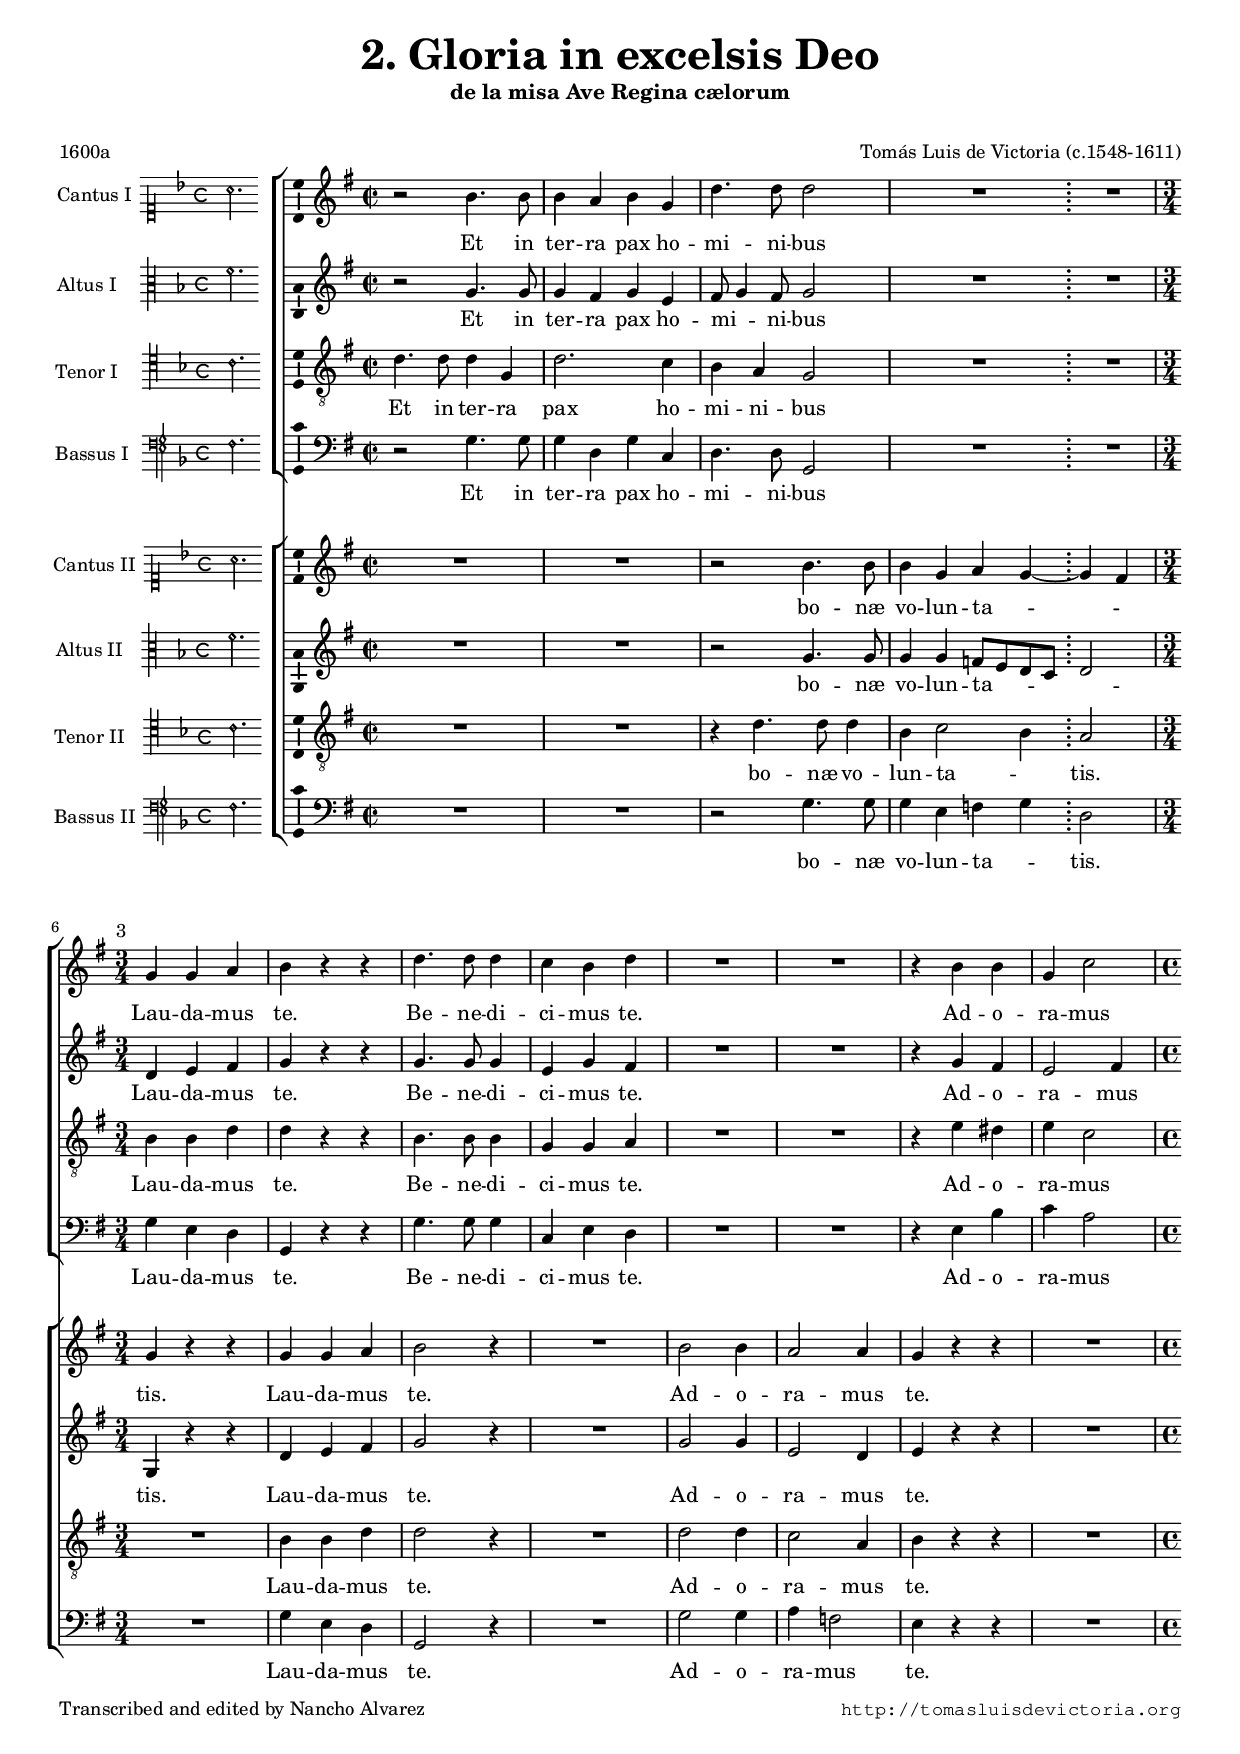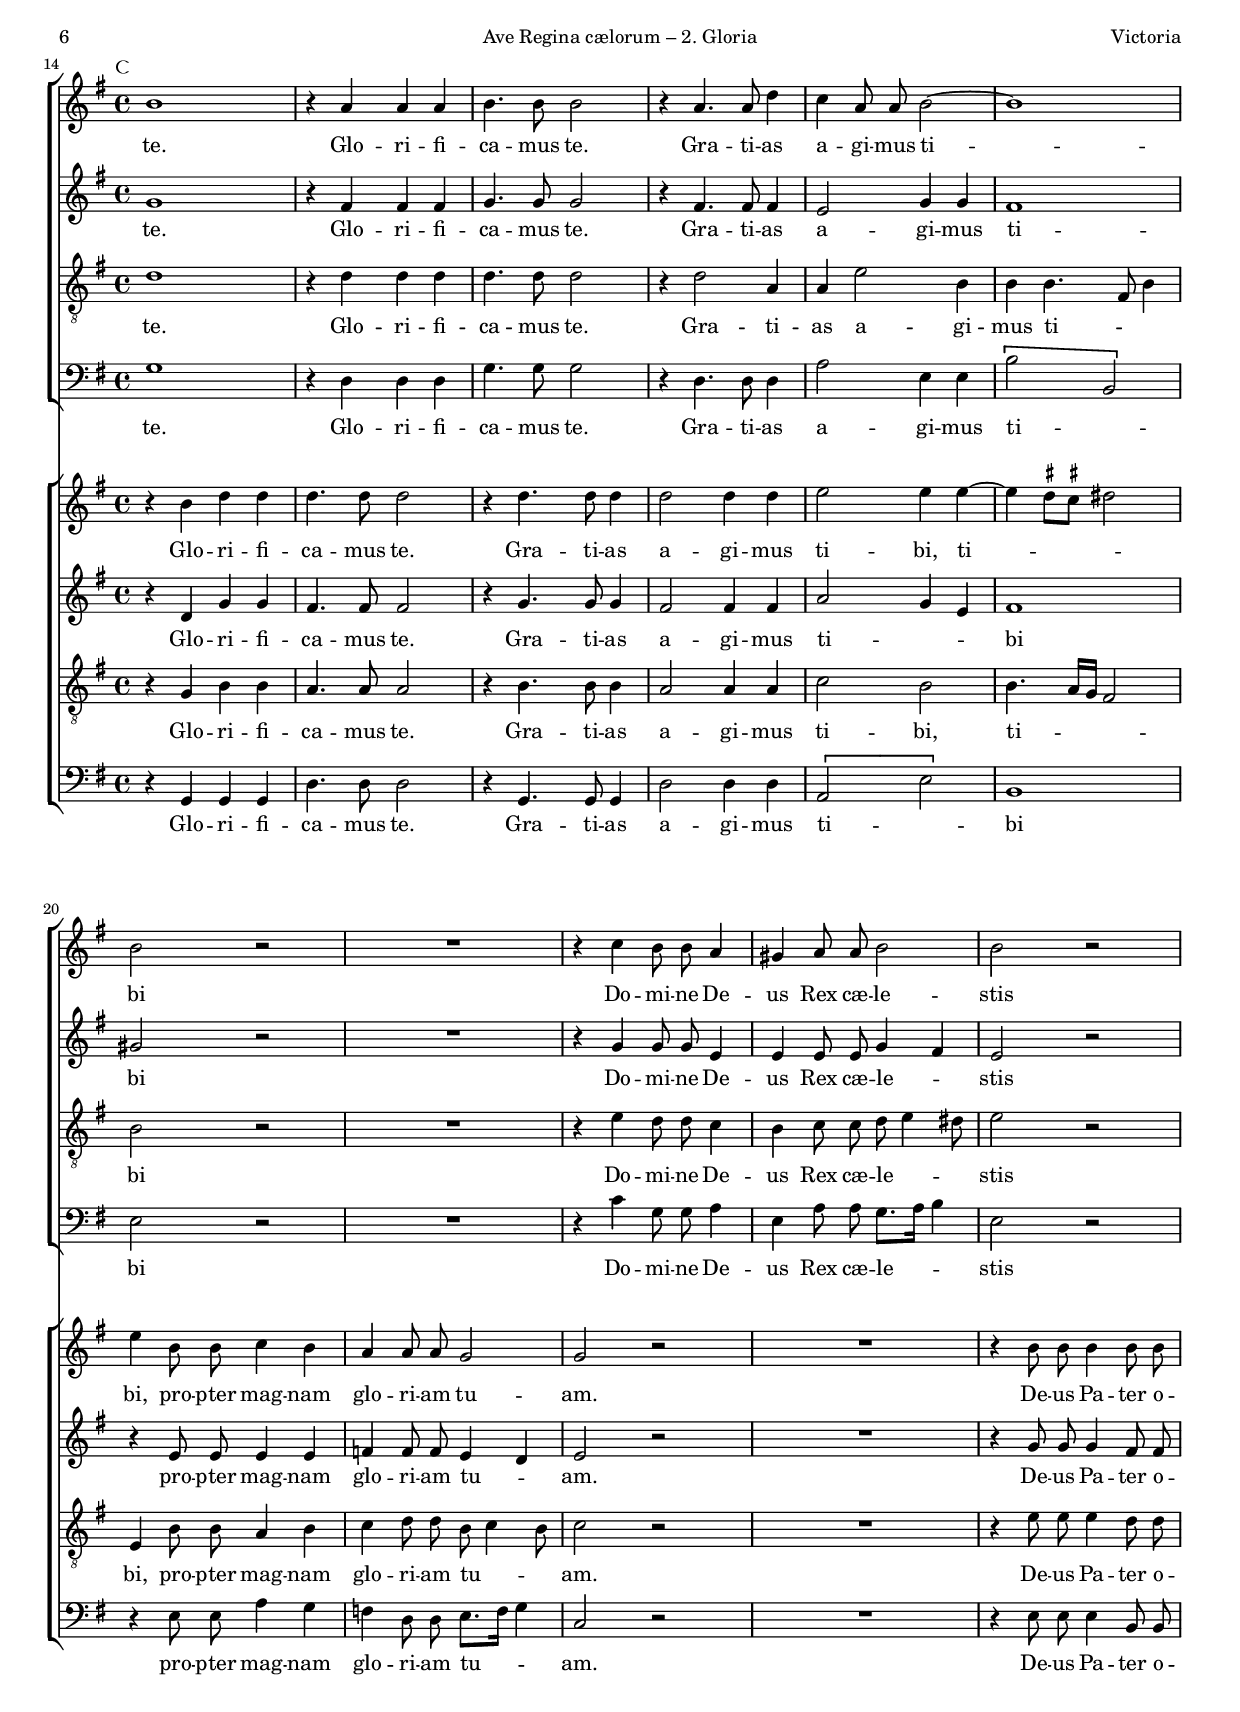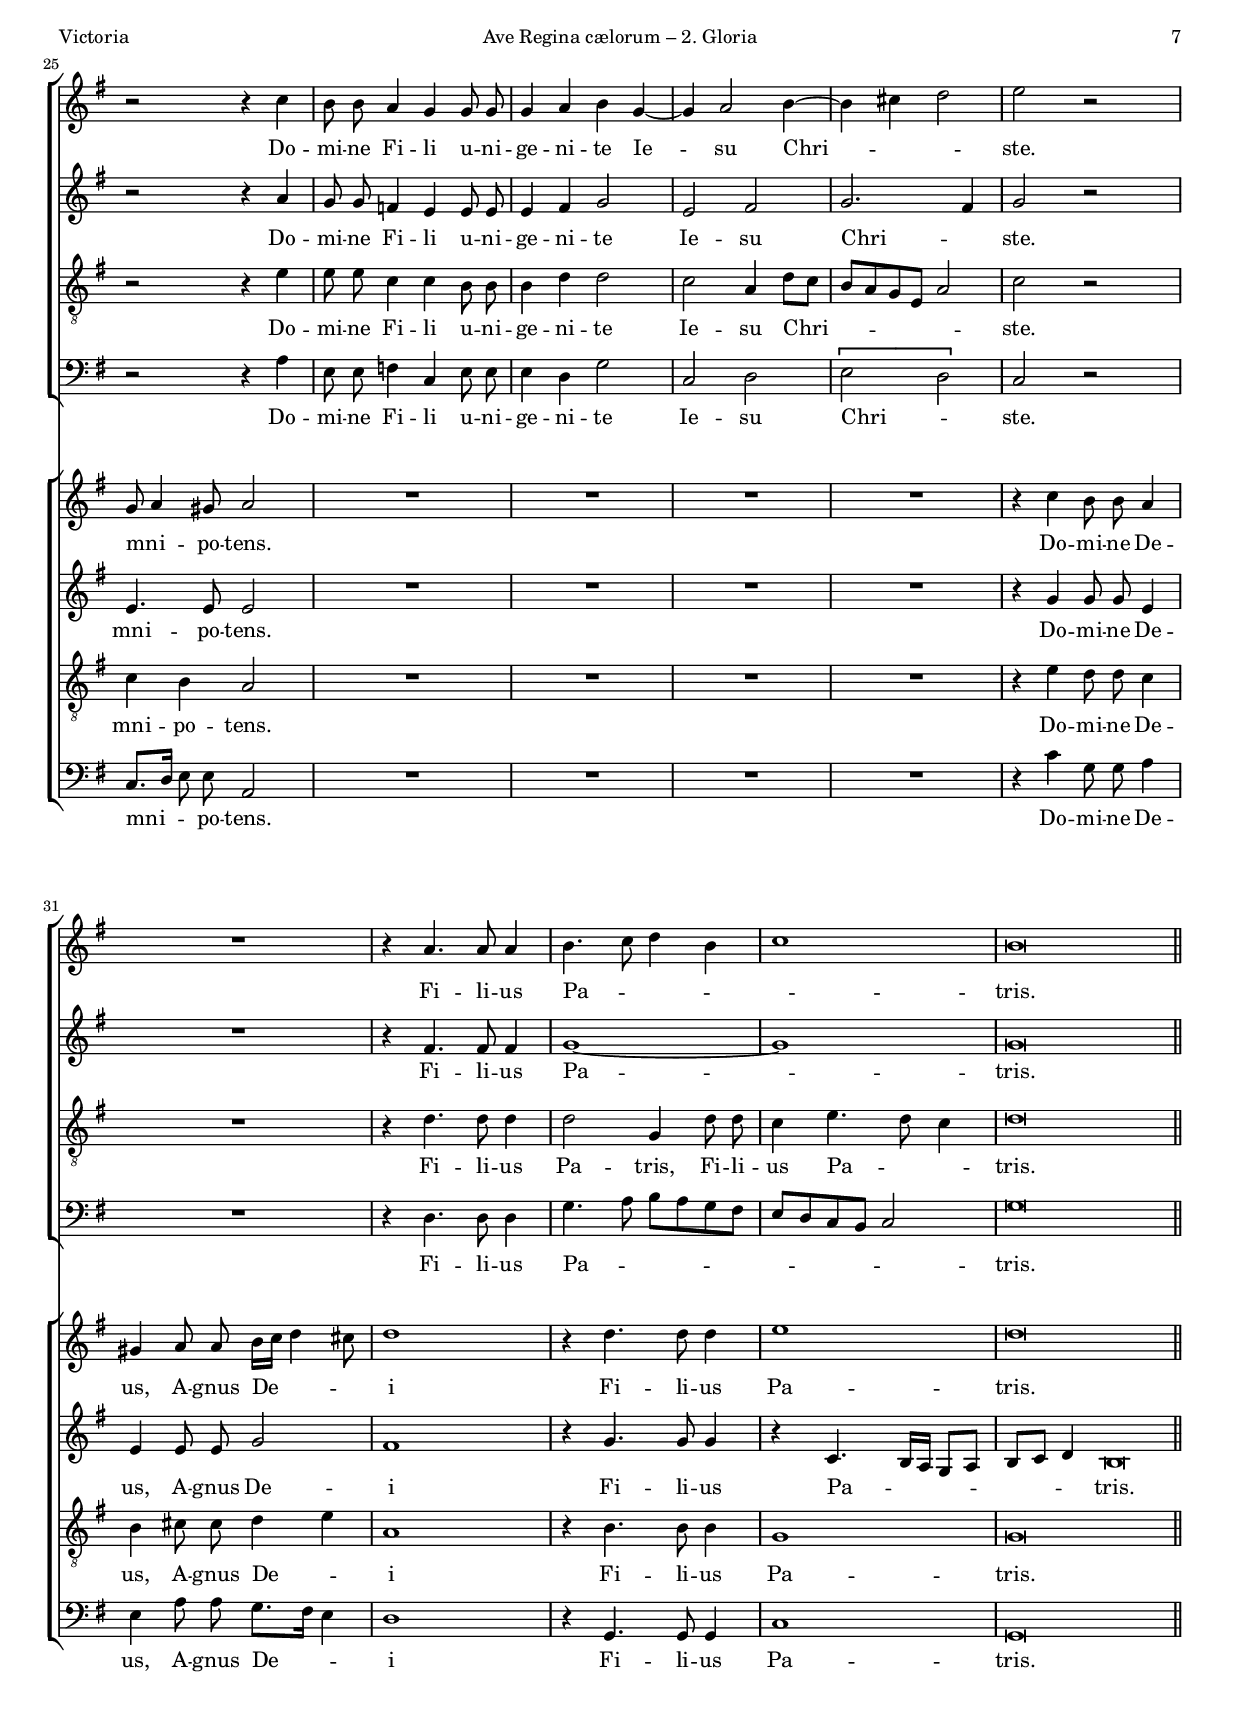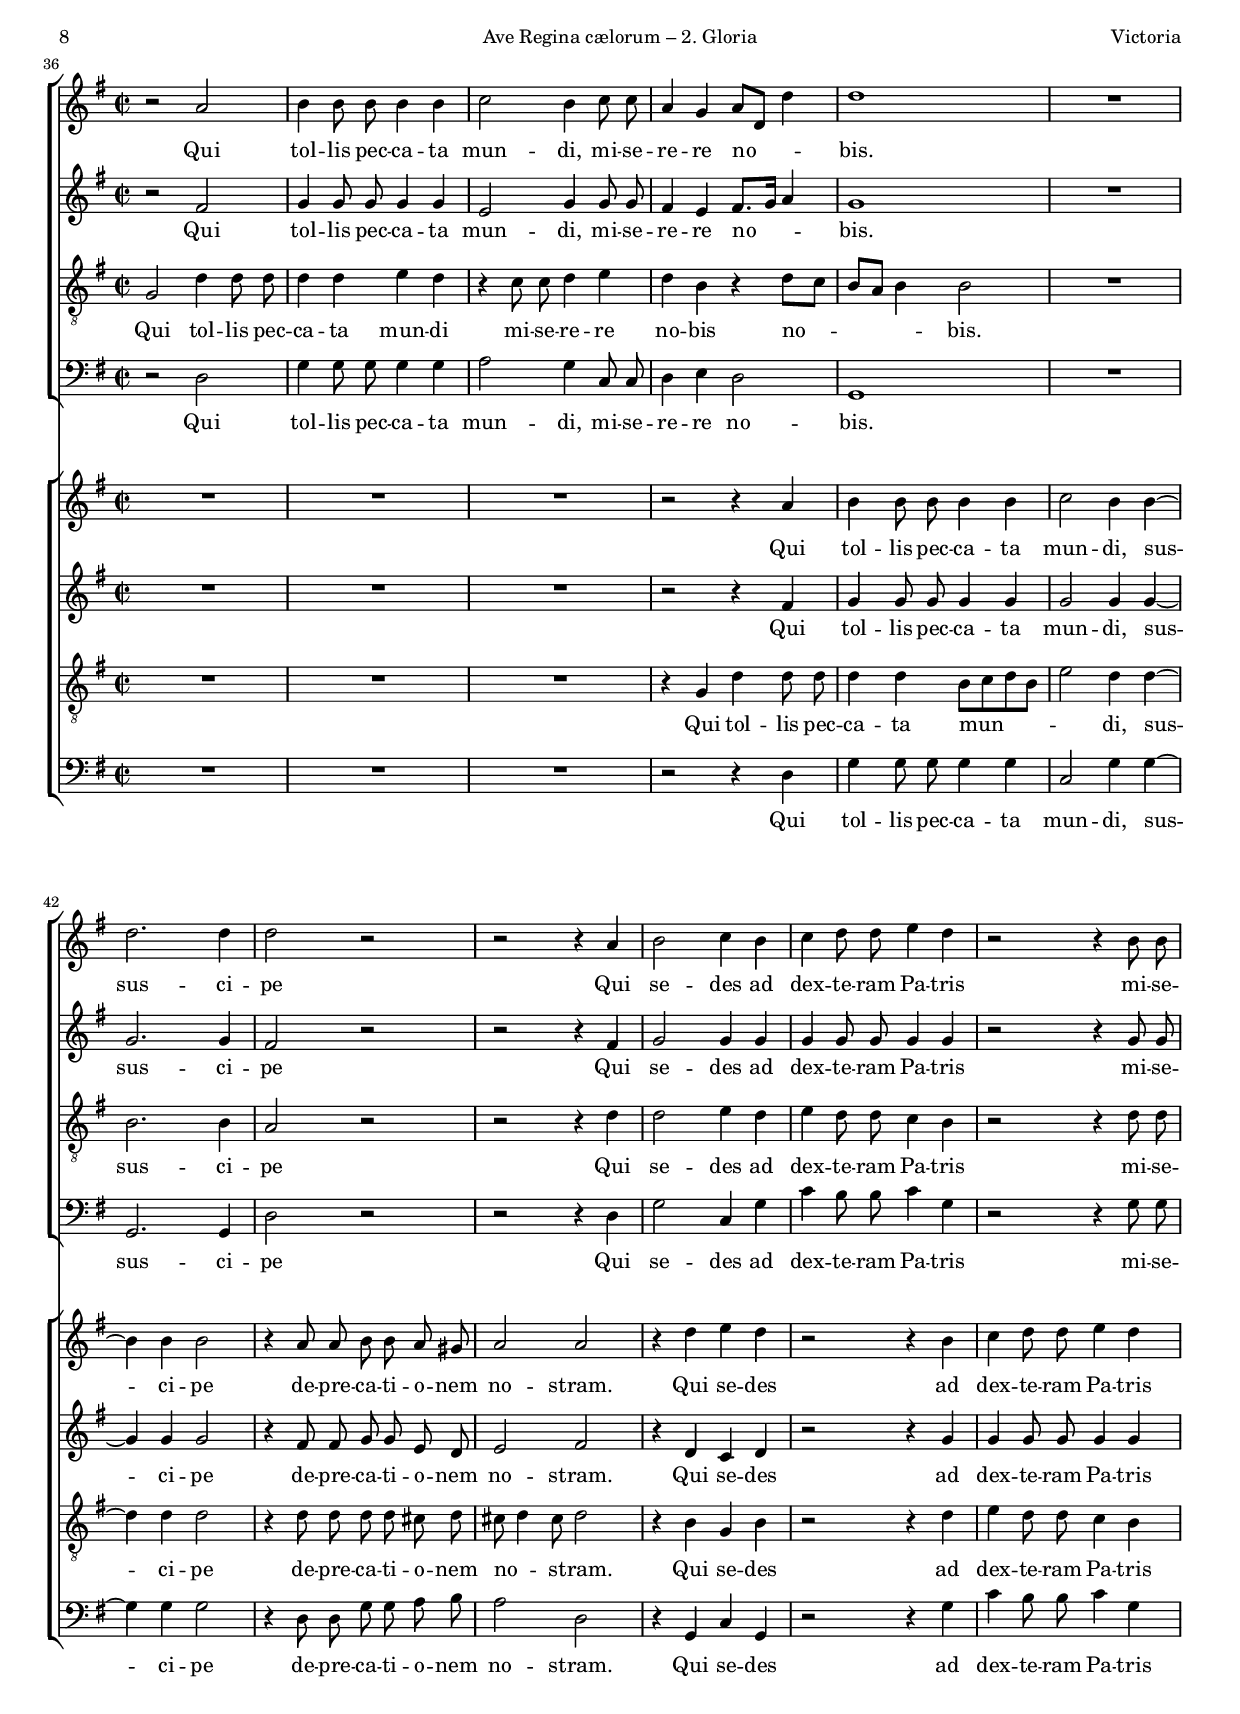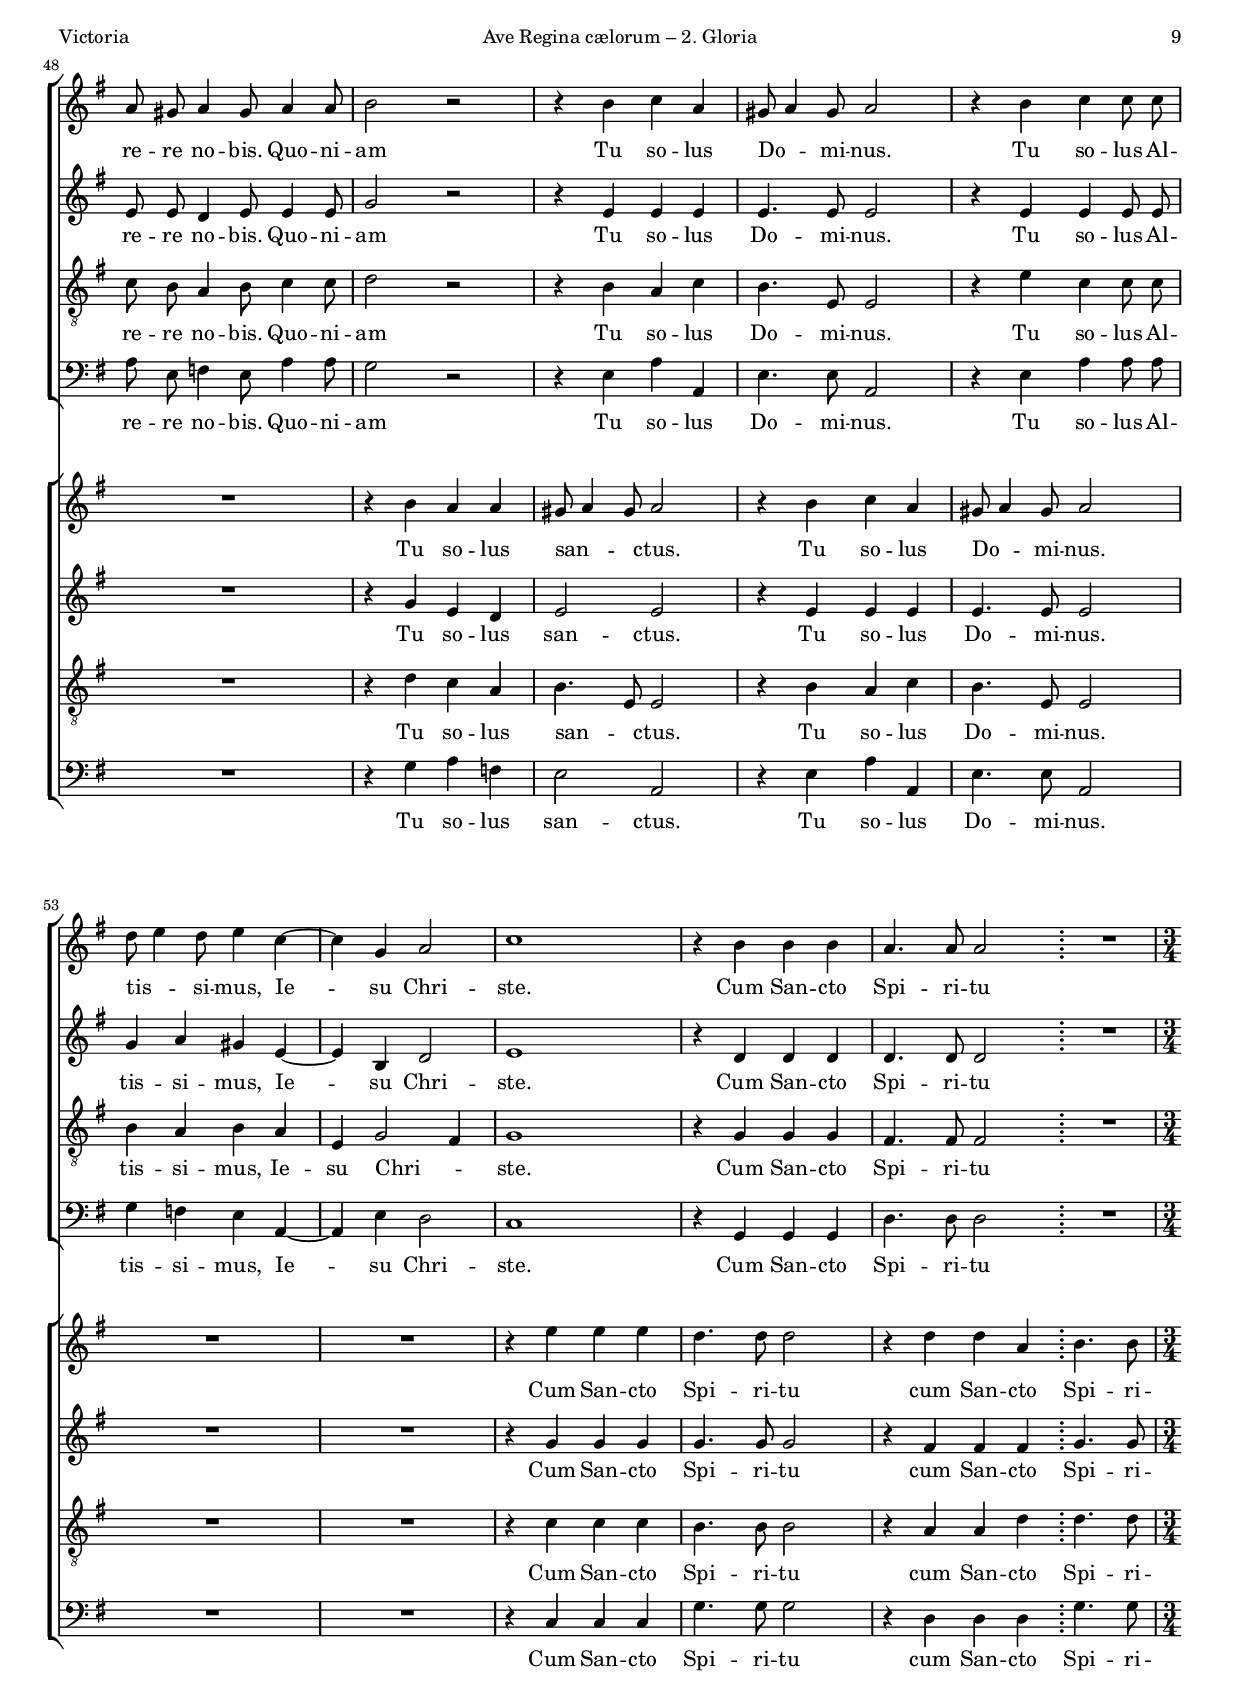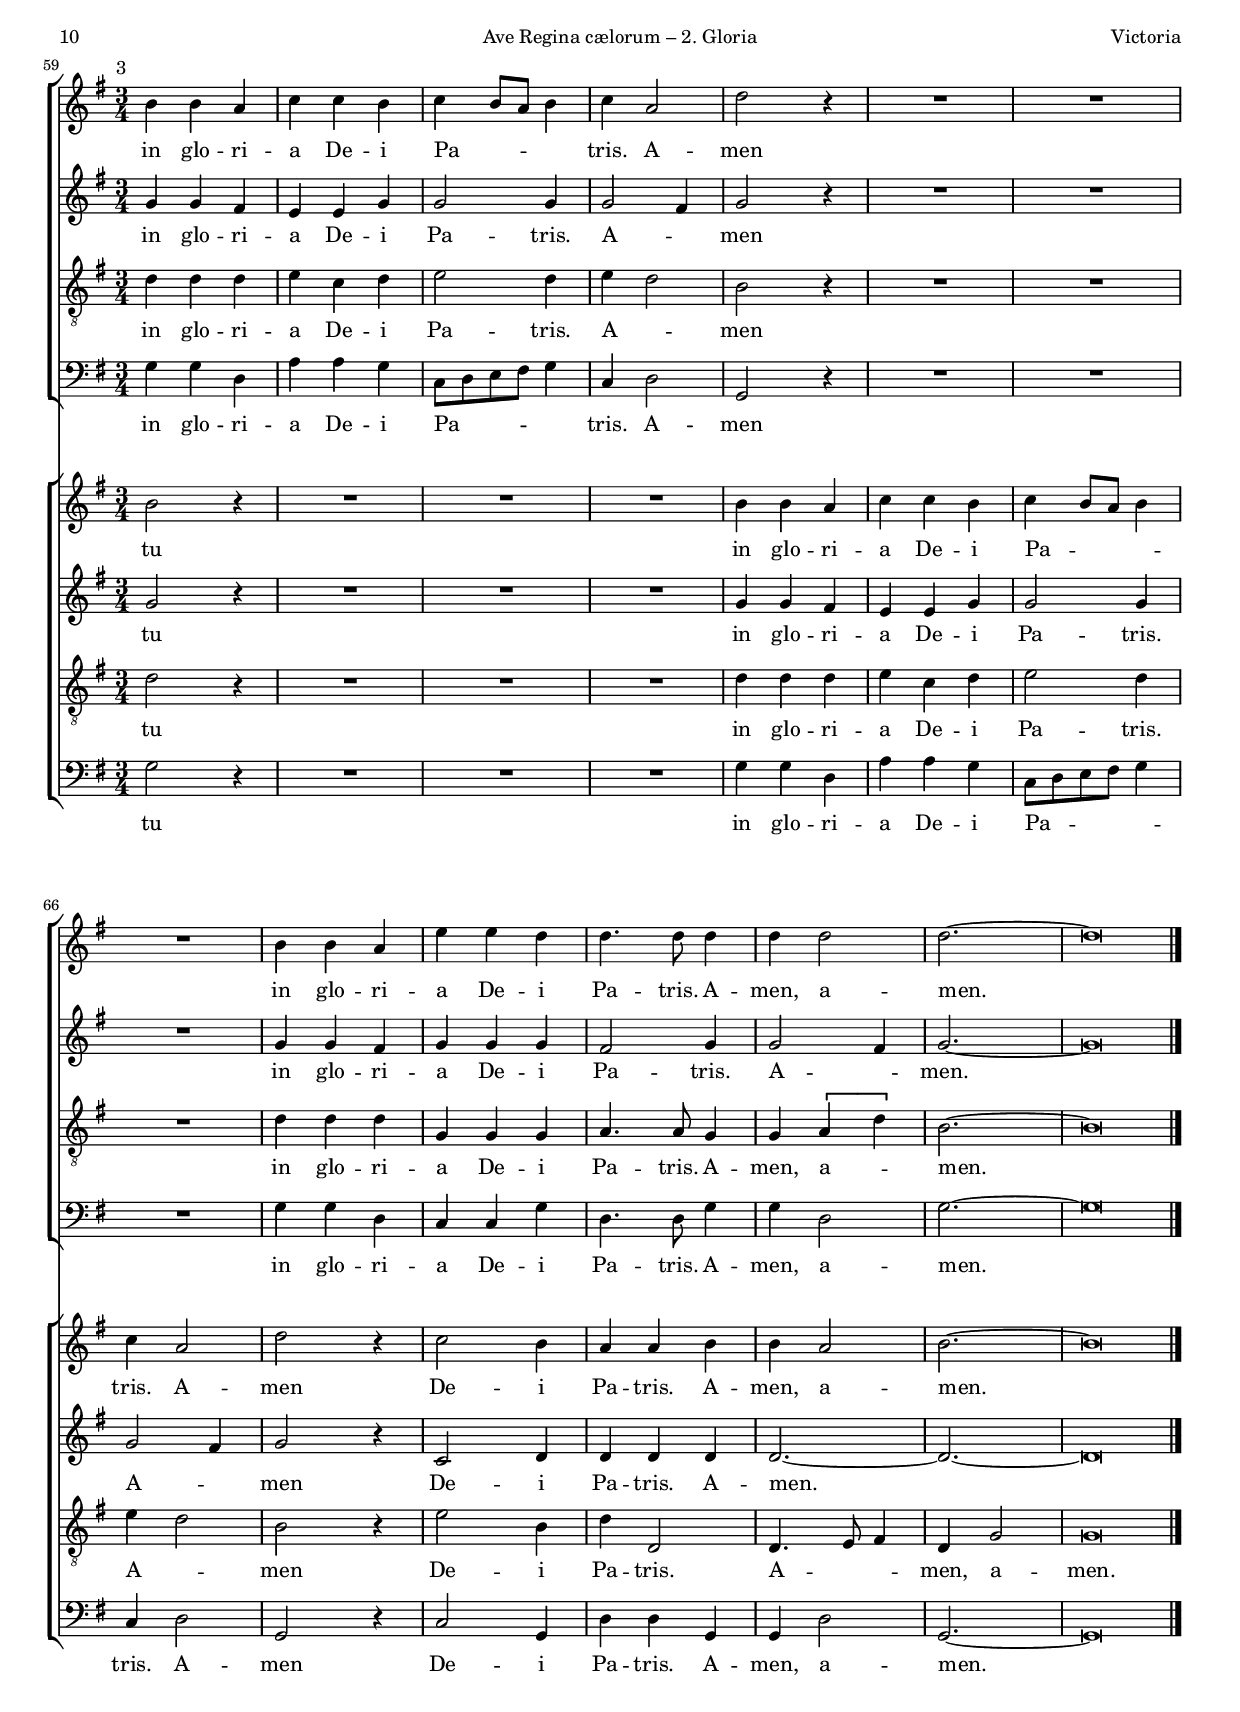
\version "2.18.0"

#(set-default-paper-size "a4")
#(set-global-staff-size 16.4)
#(ly:set-option 'point-and-click #f)
%mobile -s10.5 -i2.5

italicas=\override LyricText.font-shape = #'italic
rectas=\override LyricText.font-shape = #'upright
ss=\once \set suggestAccidentals = ##t
incipitwidth = 20
mtempo={\tempo 4 = 100}
mtempob={\tempo 4 = 150}
mtempoc={\tempo 4 = 50}

htitle="Ave Regina cælorum – 2. Gloria"
hcomposer="Victoria"

\header {
	title=\markup{\fontsize #3 "2. Gloria in excelsis Deo"}
	subtitle="de la misa Ave Regina cælorum"
	subsubtitle=\markup{\column{" "}}
	composer="Tomás Luis de Victoria (c.1548-1611)"
        pdfauthor=\composer
	%opus="(-)"
	poet=\markup{"1600a"}
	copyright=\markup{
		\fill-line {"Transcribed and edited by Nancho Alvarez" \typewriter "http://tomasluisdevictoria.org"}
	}
       %	tagline=""
}



global={
  \key f \major \time 2/2  \skip 1*4 \bar ";"
  \once \override Score.TimeSignature.break-visibility = #'#(#f #f #f)
  \time 2/4 \skip 1*2/4 \time 3/4 \mtempob 
		\skip 1*3/4*8 \time 2/2 \mtempo
		\skip 1*22 \bar "||" \pageBreak
\once \override Score.TimeSignature.break-visibility = #'#(#f #t #t) 				
		\time 2/2 \skip 1*22 \time 2/4
\once \override Score.TimeSignature.break-visibility = #'#(#f #f #f) \bar ";"					
               \skip 1*2/4 \time 3/4 \mtempob
               \skip 1*3/4*14 \bar "|."
}

cantus={
	r2 a'4. a'8 |
	a'4 g' a' f' |
	c''4. c''8 c''2 |
	R1*4/4 |
%5
	\time 2/4 R1*2/4 |
        \once \override TextScript.padding = #1.5
        \once \override TextScript.X-offset = #-3.5
	s4*0^\markup{"3"}
        \time 3/4 f'4 f' g' |
	a' r r |
	c''4. c''8 c''4 |
	bes' a' c'' |
%10
	R1*3/4 |
	R1*3/4 |
	r4 a' a' |
	f' bes'2 |
        \once \override TextScript.X-offset = #-3.5
        \once \override TextScript.padding = #1.5
        s4*0^\markup{\musicglyph #"timesig.mensural44"}
	\time 4/4 a'1 |
%15
	r4 g' g' g' |
	a'4. a'8 a'2 |
	r4 g'4. g'8 c''4 |
	\set Staff.autoBeaming = ##f
	bes' g'8 g' a'2 ~ |
	a'1 |
%20
	a'2 r |
	R1*4/4 |
	r4 bes' a'8 a' g'4 |
	fis' g'8 g' a'2 |
	a' r |
%25
	r r4 bes' |
	a'8 a' g'4 f' f'8 f' | % el sol parece semiminima
	f'4 g' a' f' ~ |
	f' g'2 a'4 ~ |
	a' b' c''2 |
%30
	d'' r |
	R1*4/4 |
	r4 g'4. g'8 g'4 |
	a'4. bes'8 c''4 a' | % el do es semiminina, pero parece corregido
	bes'1 |
%35
	a'\breve*1/2 |
	r2 g' |
	a'4 a'8 a' a'4 a' |
	bes'2 a'4 bes'8 bes' |
	g'4 f'  g'8[ c'] c''4 |
%40
	c''1 |
	R1*4/4 |
	c''2. c''4 |
	c''2 r |
	r r4 g' |
%45
	a'2 bes'4 a' |
	bes' c''8 c'' d''4 c'' |
	r2 r4 a'8 a' |
	g' fis' g'4 fis'8 g'4 g'8 |
	a'2 r |
%50
	r4 a' bes' g' |
	fis'8 g'4 fis'8 g'2 |
	r4 a' bes' bes'8 bes' |
	c'' d''4 c''8 d''4 bes' ~ |
	bes' f' g'2 |
%55
	bes'1 |
	r4 a' a' a' |
	g'4. g'8 g'2 |
	\time 2/4 R1*2/4 |
        \once \override TextScript.padding = #1.5
        \once \override TextScript.X-offset = #-3.5
	s4*0^\markup{"3"}
	\time 3/4 a'4 a' g' |
%60
	bes' bes' a' |
	bes'  a'8[ g'] a'4 |
	bes' g'2 |
	c'' r4 |
	R1*3/4 |
%65
	R1*3/4 |
	R1*3/4 |
	a'4 a' g' |
	d'' d'' c'' |
	c''4. c''8 c''4 |
%70
	c'' c''2 |
	c''2. ~
        c''\breve*3/8
}

altus={
	r2 f'4. f'8 |
	f'4 e' f' d' |
	e'8 f'4 e'8 f'2 |
	R1*4/4 |
%5
	\time 2/4 R1*2/4 |
	\time 3/4 c'4 d' e' |
	f' r r |
	f'4. f'8 f'4 |
	d' f' e' |
%10
	R1*3/4 |
	R1*3/4 |
	r4 f' e' |
	d'2 e'4 |
	\time 4/4 f'1 |
%15
	r4 e' e' e' |
	f'4. f'8 f'2 |
	r4 e'4. e'8 e'4 |
	d'2 f'4 f' |
	e'1 |
%20
	fis'2 r |
	R1*4/4 |
	\set Staff.autoBeaming = ##f
	r4 f' f'8 f' d'4 |
	d' d'8 d' f'4 e' |
	d'2 r |
%25
	r r4 g' |
	f'8 f' ees'4 d' d'8 d' |
	d'4 e' f'2 |
	d' e' |
	f'2. e'4 |
%30
	f'2 r |
	R1*4/4 |
	r4 e'4. e'8 e'4 |
	f'1 ~ |
	f' |
%35
	f'\breve*1/2 |
	r2 e' |
	f'4 f'8 f' f'4 f' |
	d'2 f'4 f'8 f' |
	e'4 d'  e'8.[ f'16] g'4 |
%40
	f'1 |
	R1*4/4 |
	f'2. f'4 |
	e'2 r |
	r r4 e' |
%45
	f'2 f'4 f' |
	f' f'8 f' f'4 f' |
	r2 r4 f'8 f' |
	d' d' c'4 d'8 d'4 d'8 |
	f'2 r |
%50
	r4 d' d' d' |
	d'4. d'8 d'2 |
	r4 d' d' d'8 d' |
	f'4 g' fis' d' ~ |
	d' a c'2 |
%55
	d'1 |
	r4 c' c' c' |
	c'4. c'8 c'2 |
	\time 2/4 R1*2/4 |
	\time 3/4 f'4 f' e' |
%60
	d' d' f' |
	f'2 f'4 |
	f'2 e'4 |
	f'2 r4 |
	R1*3/4 |
%65
	R1*3/4 |
	R1*3/4 |
	f'4 f' e' |
	f' f' f' |
	e'2 f'4 |
%70
	f'2 e'4 |
	f'2. ~
        f'\breve*3/8
}

tenor={
	c'4. c'8 c'4 f |
	c'2. bes4 |
	a g f2 |
	R1*4/4 |
%5
	\time 2/4 R1*2/4 |
	\time 3/4 a4 a c' |
	c' r r |
	a4. a8 a4 |
	f f g |
%10
	R1*3/4 |
	R1*3/4 |
	r4 d' cis' |
	d' bes2 |
	\time 4/4 c'1 |
%15
	r4 c' c' c' |
	c'4. c'8 c'2 |
	r4 c'2 g4 |
	g d'2 a4 |
	a a4. e8 a4 |
%20
	a2 r |
	R1*4/4 |
	\set Staff.autoBeaming = ##f
	r4 d' c'8 c' bes4 |
	a bes8 bes c' d'4 cis'8 |
	d'2 r |
%25
	r r4 d' |
	d'8 d' bes4 bes a8 a |
	a4 c' c'2 |
	bes g4  c'8[ bes] |
	 a[ g f d] g2 |
%30
	bes r |
	R1*4/4 |
	r4 c'4. c'8 c'4 |
	c'2 f4 c'8 c' |
	bes4 d'4. c'8 bes4 |
%35
	c'\breve*1/2 |
	f2 c'4 c'8 c' |
	c'4 c' d' c' |
	r bes8 bes c'4 d' |
	c' a r  c'8[ bes] |
%40
	 a[ g] a4 a2 |
	R1*4/4 |
	a2. a4 |
	g2 r |
	r r4 c' |
%45
	c'2 d'4 c' |
	d' c'8 c' bes4 a |
	r2 r4 c'8 c' |
	bes a g4 a8 bes4 bes8 | % \ss b4 ?
	c'2 r |
%50
	r4 a g bes |
	a4. d8 d2 |
	r4 d' bes bes8 bes |
	a4 g a g |
	d f2 e4 |
%55
	f1 |
	r4 f f f |
	e4. e8 e2 |
	\time 2/4 R1*2/4 |
	\time 3/4 c'4 c' c' |
%60
	d' bes c' |
	d'2 c'4 |
        d'4 c'2 |
	a2 r4 |
	R1*3/4 |
%65
	R1*3/4 |
	R1*3/4 |
	c'4 c' c' |
	f f f |
	g4. g8 f4 |
%70
	f \[g c'\] |
	a2. ~
        a\breve*3/8
}

bassus={
	r2 f4. f8 |
	f4 c f bes, |
	c4. c8 f,2 |
	R1*4/4 |
%5
	\time 2/4 R1*2/4 |
	\time 3/4 f4 d c |
	f, r r |
	f4. f8 f4 |
	bes, d c |
%10
	R1*3/4 |
	R1*3/4 |
	r4 d a |
	bes g2 |
	\time 4/4 f1 |
%15
	r4 c c c |
	f4. f8 f2 |
	r4 c4. c8 c4 |
	g2 d4 d |
	\[a2 a,\] |
%20
	d r |
	R1*4/4 |
	\set Staff.autoBeaming = ##f
	r4 bes f8 f g4 |
	d g8 g  f8.[ g16] a4 |
	d2 r |
%25
	r r4 g |
	d8 d ees4 bes, d8 d |
	d4 c f2 |
	bes, c |
	\[d c\] |
%30
	bes, r |
	R1*4/4 |
	r4 c4. c8 c4 |
	f4. g8  a[ g f e] |
	 d[ c bes, a,] bes,2 |
%35
	f\breve*1/2 |
	r2 c |
	f4 f8 f f4 f |
	g2 f4 bes,8 bes, |
	c4 d c2 |
%40
	f,1 |
	R1*4/4 |
	f,2. f,4 |
	c2 r |
	r r4 c |
%45
	f2 bes,4 f |
	bes a8 a bes4 f |
	r2 r4 f8 f |
	g d ees4 d8 g4 g8 |
	f2 r |
%50
	r4 d g g, |
	d4. d8 g,2 |
	r4 d g g8 g |
	f4 ees d g, ~ |
	g, d c2 |
%55
	bes,1 |
	r4 f, f, f, |
	c4. c8 c2 |
	\time 2/4 R1*2/4 |
	\time 3/4 f4 f c |
%60
	g g f |
	 bes,8[ c d e] f4 |
	bes, c2 |
	f, r4 |
	R1*3/4 |
%65
	R1*3/4 |
	R1*3/4 |
	f4 f c |
	bes, bes, f |
	c4. c8 f4 |
%70
	f c2 |
	f2. ~
        f\breve*3/8
}

cantusdos={
	R1*4/4 |
	R1*4/4 |
	r2 a'4. a'8 |
	a'4 f' g' f' ~ |
%5
	\time 2/4 f' e' |
	\time 3/4 f' r r |
	f' f' g' |
	a'2 r4 |
	R1*3/4 |
%10
	a'2 a'4 |
	g'2 g'4 |
	f' r r |
	R1*3/4 |
	\time 4/4 r4 a' c'' c'' |
%15
	c''4. c''8 c''2 |
	r4 c''4. c''8 c''4 |
	c''2 c''4 c'' |
	d''2 d''4 d'' ~ |
	d'' \ss cis''8 \ss b' cis''!2 |
%20
	\set Staff.autoBeaming = ##f
	d''4 a'8 a' bes'4 a' |
	g' g'8 g' f'2 |
	f' r |
	R1*4/4 |
	r4 a'8 a' a'4 a'8 a' |
%25
	f' g'4 fis'8 g'2 |
	R1*4/4 |
	R1*4/4 |
	R1*4/4 |
	R1*4/4 |
%30
	r4 bes' a'8 a' g'4 |
	fis' g'8 g'  a'16[ bes'] c''4 b'8 |
	c''1 |
	r4 c''4. c''8 c''4 |
	d''1 |
%35
	c''\breve*1/2 |
	R1*4/4 |
	R1*4/4 |
	R1*4/4 |
	r2 r4 g' |
%40
	a' a'8 a' a'4 a' |
	bes'2 a'4 a' ~ |
	a' a' a'2 |
	r4 g'8 g' a' a' g' fis' |
	g'2 g' |
%45
	r4 c'' d'' c'' |
	r2 r4 a' |
	bes' c''8 c'' d''4 c'' |
	R1*4/4 |
	r4 a' g' g' |
%50
	fis'8 g'4 fis'8 g'2 |
	r4 a' bes' g' |
	fis'8 g'4 fis'8 g'2 |
	R1*4/4 |
	R1*4/4 |
%55
	r4 d'' d'' d'' |
	c''4. c''8 c''2 |
	r4 c'' c'' g' |
	\time 2/4 a'4. a'8 |
	\time 3/4 a'2 r4 |
%60
	R1*3/4 |
	R1*3/4 |
	R1*3/4 |
	a'4 a' g' |
	bes' bes' a' |
%65
	bes'  a'8[ g'] a'4 |
	bes' g'2 |
	c'' r4 |
	bes'2 a'4 |
	g' g' a' |
%70
	a' g'2 |
	a'2. ~
        a'\breve*3/8 
}

altusdos={
	R1*4/4 |
	R1*4/4 |
	r2 f'4. f'8 |
	f'4 f' ees'8 d' c' bes |
%5
	\time 2/4 c'2 |
	\time 3/4 f4 r r |
	c' d' e' |
	f'2 r4 |
	R1*3/4 |
%10
	f'2 f'4 |
	d'2 c'4 |
	d' r r |
	R1*3/4 |
	\time 4/4 r4 c' f' f' |
%15
	e'4. e'8 e'2 |
	r4 f'4. f'8 f'4 |
	e'2 e'4 e' |
	g'2 f'4 d' |
	e'1 |
%20
	\set Staff.autoBeaming = ##f
	r4 d'8 d' d'4 d' |
	ees' ees'8 ees' d'4 c' |
	d'2 r |
	R1*4/4 |
	r4 f'8 f' f'4 e'8 e' |
%25
	d'4. d'8 d'2 |
	R1*4/4 |
	R1*4/4 |
	R1*4/4 |
	R1*4/4 |
%30
	r4 f' f'8 f' d'4 |
	d' d'8 d' f'2 |
	e'1 |
	r4 f'4. f'8 f'4 |
	r bes4.  a16[ g]  f8[ g] |
%35
	 a[ bes] c'4 \mtempoc a\breve*1/4 \mtempo
	R1*4/4 |
	R1*4/4 |
	R1*4/4 |
	r2 r4 e' |
%40
	f' f'8 f' f'4 f' |
	f'2 f'4 f' ~ |
	f' f' f'2 |
	r4 e'8 e' f' f' d' c' |
	d'2 e' |
%45
	r4 c' bes c' |
	r2 r4 f' |
	f' f'8 f' f'4 f' |
	R1*4/4 |
	r4 f' d' c' |
%50
	d'2 d' |
	r4 d' d' d' |
	d'4. d'8 d'2 |
	R1*4/4 |
	R1*4/4 |
%55
	r4 f' f' f' |
	f'4. f'8 f'2 |
	r4 e' e' e' |
	\time 2/4 f'4. f'8 |
	\time 3/4 f'2 r4 |
%60
	R1*3/4 |
	R1*3/4 |
	R1*3/4 |
	f'4 f' e' |
	d' d' f' |
%65
	f'2 f'4 |
	f'2 e'4 |
	f'2 r4 |
	bes2 c'4 | % están ennegrecidas, pero como si las hubieran querido corregir
	c' c' c' |
%70
	c'2. ~ |
	c'2. ~
        c'\breve*3/8
}

tenordos={
	R1*4/4 |
	R1*4/4 |
	r4 c'4. c'8 c'4 |
	a bes2 a4 |
%5
	\time 2/4 g2 |
	\time 3/4 R1*3/4 |
	a4 a c' |
	c'2 r4 |
	R1*3/4 |
%10
	c'2 c'4 |
	bes2 g4 |
	a r r |
	R1*3/4 |
	\time 4/4 r4 f a a |
%15
	g4. g8 g2 |
	r4 a4. a8 a4 |
	g2 g4 g |
	bes2 a |
	a4. g16 f e2 |
%20
	\set Staff.autoBeaming = ##f
	d4 a8 a g4 a |
	bes c'8 c' a bes4 a8 |
	bes2 r |
	R1*4/4 |
	r4 d'8 d' d'4 c'8 c' |
%25
	bes4 a g2 |
	R1*4/4 |
	R1*4/4 |
	R1*4/4 |
	R1*4/4 |
%30
	r4 d' c'8 c' bes4 |
	a b8 b c'4 d' |
	g1 |
	r4 a4. a8 a4 |
	f1 |
%35
	f\breve*1/2 |
	R1*4/4 |
	R1*4/4 |
	R1*4/4 |
	r4 f c' c'8 c' |
%40
	c'4 c'  a8[ bes c' a] |
	d'2 c'4 c' ~ |
	c' c' c'2 |
	r4 c'8 c' c' c' b c' |
	b c'4 b8 c'2 |
%45
	r4 a f a |
	r2 r4 c' |
	d' c'8 c' bes4 a |
	R1*4/4 |
	r4 c' bes g |
%50
	a4. d8 d2 |
	r4 a g bes |
	a4. d8 d2 |
	R1*4/4 |
	R1*4/4 |
%55
	r4 bes bes bes |
	a4. a8 a2 |
	r4 g g c' |
	\time 2/4 c'4. c'8 |
	\time 3/4 c'2 r4 |
%60
	R1*3/4 |
	R1*3/4 |
	R1*3/4 |
	c'4 c' c' |
	d' bes c' |
%65
	d'2 c'4 |
	d' c'2 |
	a r4 |
	d'2 a4 |
	c' c2 |
%70
	c4. d8 e4 |
	c f2
        f\breve*3/8
}

bassusdos={
	R1*4/4 |
	R1*4/4 |
	r2 f4. f8 |
	f4 d ees f |
%5
	\time 2/4 c2 |
	\time 3/4 R1*3/4 |
	f4 d c |
	f,2 r4 |
	R1*3/4 |
%10
	f2 f4 |
	g ees2 |
	d4 r r |
	R1*3/4 |
	\time 4/4 r4 f, f, f, |
%15
	c4. c8 c2 |
	r4 f,4. f,8 f,4 |
	c2 c4 c |
	\[g,2 d\] |
	a,1 |
%20
	\set Staff.autoBeaming = ##f
	r4 d8 d g4 f |
	ees c8 c  d8.[ ees16] f4 |
	bes,2 r |
	R1*4/4 |
	r4 d8 d d4 a,8 a, |
%25
	 bes,8.[ c16] d8 d g,2 |
	R1*4/4 |
	R1*4/4 |
	R1*4/4 | % hay un símbolo raro
	R1*4/4 |
%30
	r4 bes f8 f g4 |
	d g8 g  f8.[ e16] d4 |
	c1 |
	r4 f,4. f,8 f,4 |
	bes,1 |
%35
	f,\breve*1/2 |
	R1*4/4 |
	R1*4/4 |
	R1*4/4 |
	r2 r4 c |
%40
	f f8 f f4 f |
	bes,2 f4 f ~ |
	f f f2 |
	r4 c8 c f f g a |
	g2 c |
%45
	r4 f, bes, f, |
	r2 r4 f |
	bes a8 a bes4 f |
	R1*4/4 |
	r4 f g ees |
%50
	d2 g, |
	r4 d g g, |
	d4. d8 g,2 |
	R1*4/4 |
	R1*4/4 |
%55
	r4 bes, bes, bes, |
	f4. f8 f2 |
	r4 c c c |
	\time 2/4 f4. f8 |
	\time 3/4 f2 r4 |
%60
	R1*3/4 |
	R1*3/4 |
	R1*3/4 |
	f4 f c |
	g g f |
%65
	 bes,8[ c d e] f4 |
	bes, c2 |
	f, r4 |
	bes,2 f,4 | % ennegrecidas
	c c f, |
%70
	f, c2 |
	f,2. ~
        f,\breve*3/8
}

textocantus=\lyricmode{
Et in ter -- ra pax ho -- mi -- ni -- bus
Lau -- da -- mus te.
Be -- ne -- di -- ci -- mus te.
Ad -- o -- ra -- mus te.
Glo -- ri -- fi -- ca -- mus te.
Gra -- ti -- as a -- gi -- mus ti -- _ bi
Do -- mi -- ne De -- us
Rex cæ -- le -- stis
Do -- mi -- ne Fi -- li u -- ni -- ge -- ni -- te Ie -- _ su Chri -- _ _ _ ste. % parece ste _
Fi -- li -- us Pa -- _ _ _ _ tris.
Qui tol -- lis pec -- ca -- ta mun -- di,
mi -- se -- re -- re no -- _ _ bis.
sus -- ci -- pe
Qui se -- des ad dex -- te -- ram Pa -- tris
mi -- se -- re -- re no -- bis.
Quo -- ni -- am
Tu so -- lus Do -- _ mi -- nus.
Tu so -- lus Al -- tis -- _ si -- mus,
Ie -- _ su Chri -- ste.
Cum San -- cto Spi -- ri -- tu
in glo -- ri -- a De -- i Pa -- _ _ _ tris.
A -- men % borrada la A
in glo -- ri -- a De -- i Pa -- tris. 
A -- men, a -- men. _
}

textoaltus=\lyricmode{
Et in ter -- ra pax ho -- mi -- _ ni -- bus
Lau -- da -- mus te.
Be -- ne -- di -- ci -- mus te.
Ad -- o -- ra -- mus te.
Glo -- ri -- fi -- ca -- mus te.
Gra -- ti -- as a -- gi -- mus ti -- bi
Do -- mi -- ne De -- us
Rex cæ -- le -- _ stis
Do -- mi -- ne Fi -- li u -- ni -- ge -- ni -- te 
Ie -- su Chri -- _ ste.
Fi -- li -- us Pa -- _ tris.
Qui tol -- lis pec -- ca -- ta mun -- di,
mi -- se -- re -- re no -- _ _ bis.
sus -- ci -- pe
Qui se -- des ad dex -- te -- ram Pa -- tris
mi -- se -- re -- re no -- bis.
Quo -- ni -- am
Tu so -- lus Do -- mi -- nus.
Tu so -- lus Al -- tis -- si -- mus,
Ie -- _ su Chri -- ste.
Cum San -- cto Spi -- ri -- tu
in glo -- ri -- a De -- i Pa -- tris.
A -- _ men
in glo -- ri -- a De -- i Pa -- tris. 
A -- _ men.

}

textotenor=\lyricmode{
Et in ter -- ra pax ho -- mi -- ni -- bus
Lau -- da -- mus te.
Be -- ne -- di -- ci -- mus te.
Ad -- o -- ra -- mus te.
Glo -- ri -- fi -- ca -- mus te.
Gra -- ti -- as a -- gi -- mus ti -- _ _ bi
Do -- mi -- ne De -- us
Rex cæ -- le -- _ _ stis
Do -- mi -- ne Fi -- li u -- ni -- ge -- ni -- te 
Ie -- su Chri -- _ _ _ _ _ _ ste.
Fi -- li -- us Pa -- tris,
Fi -- li -- us Pa -- _ _ tris.
Qui tol -- lis pec -- ca -- ta mun -- di
mi -- se -- re -- re no -- bis
no -- _ _ _ _ bis.
sus -- ci -- pe
Qui se -- des ad dex -- te -- ram Pa -- tris
mi -- se -- re -- re no -- bis.
Quo -- ni -- am
Tu so -- lus Do -- mi -- nus.
Tu so -- lus Al -- tis -- si -- mus,
Ie -- su Chri -- _ ste.
Cum San -- cto Spi -- ri -- tu
in glo -- ri -- a De -- i Pa -- tris.
A -- _ men
in glo -- ri -- a De -- i Pa -- tris. 
A -- men,
a -- _ men. _

}

textobassus=\lyricmode{
Et in ter -- ra pax ho -- mi -- ni -- bus
Lau -- da -- mus te.
Be -- ne -- di -- ci -- mus te.
Ad -- o -- ra -- mus te.
Glo -- ri -- fi -- ca -- mus te.
Gra -- ti -- as a -- gi -- mus ti -- _ bi
Do -- mi -- ne De -- us
Rex cæ -- le -- _ _ stis
Do -- mi -- ne Fi -- li u -- ni -- ge -- ni -- te 
Ie -- su Chri -- _ ste.
Fi -- li -- us Pa -- _ _ _ _ _ _ _ _ _ _ tris.
Qui tol -- lis pec -- ca -- ta mun -- di,
mi -- se -- re -- re no -- bis.
sus -- ci -- pe
Qui se -- des ad dex -- te -- ram Pa -- tris
mi -- se -- re -- re no -- bis.
Quo -- ni -- am
Tu so -- lus Do -- mi -- nus.
Tu so -- lus Al -- tis -- si -- mus,
Ie -- _ su Chri -- ste.
Cum San -- cto Spi -- ri -- tu
in glo -- ri -- a De -- i Pa -- _ _ _ _ tris.
A -- men
in glo -- ri -- a De -- i Pa -- tris. 
A -- men,
a -- men. _
}


textocantusdos=\lyricmode{
bo -- næ vo -- lun -- ta -- _ _ _ tis.
Lau -- da -- mus te.
Ad -- o -- ra -- mus te.
Glo -- ri -- fi -- ca -- mus te.
Gra -- ti -- as
a -- gi -- mus ti -- bi,
ti -- _ _ _ _ bi,
pro -- pter mag -- nam glo -- ri -- am tu -- am.
De -- us Pa -- ter o -- mni -- _ po -- tens.
Do -- mi -- ne De -- us,
A -- gnus De -- _ _ _ i
Fi -- li -- us Pa -- tris.
Qui tol -- lis pec -- ca -- ta mun -- di,
sus -- _ ci -- pe
de -- pre -- ca -- ti -- o -- nem no -- stram.
Qui se -- des
ad dex -- te -- ram Pa -- tris
Tu so -- lus san -- _ _ ctus.
Tu so -- lus Do -- _ mi -- nus.
Cum San -- cto Spi -- ri -- tu
cum San -- cto Spi -- ri -- tu
in glo -- ri -- a De -- i Pa -- _ _ _ tris.
A -- men
De -- i Pa -- tris.
A -- men,
a -- men. _
}

textoaltusdos=\lyricmode{
bo -- næ vo -- lun -- ta -- _ _ _ _ tis.
Lau -- da -- mus te.
Ad -- o -- ra -- mus te.
Glo -- ri -- fi -- ca -- mus te.
Gra -- ti -- as
a -- gi -- mus ti -- _ _ bi
pro -- pter mag -- nam glo -- ri -- am tu -- _ am.
De -- us Pa -- ter o -- mni -- po -- tens.
Do -- mi -- ne De -- us,
A -- gnus De -- i
Fi -- li -- us Pa -- _ _ _ _ _ _ _ tris.
Qui tol -- lis pec -- ca -- ta mun -- di,
sus -- _ ci -- pe
de -- pre -- ca -- ti -- o -- nem no -- stram.
Qui se -- des
ad dex -- te -- ram Pa -- tris
Tu so -- lus san -- ctus.
Tu so -- lus Do -- mi -- nus.
Cum San -- cto Spi -- ri -- tu
cum San -- cto Spi -- ri -- tu
in glo -- ri -- a De -- i Pa -- tris.
A -- _ men
De -- i Pa -- tris.
A -- men. _ _ 
}

textotenordos=\lyricmode{
bo -- næ vo -- lun -- ta -- _ tis.
Lau -- da -- mus te.
Ad -- o -- ra -- mus te.
Glo -- ri -- fi -- ca -- mus te.
Gra -- ti -- as
a -- gi -- mus ti -- bi,
ti -- _ _ _ bi,
pro -- pter mag -- nam glo -- ri -- am tu -- _ _ am.
De -- us Pa -- ter o -- mni -- po -- tens.
Do -- mi -- ne De -- us,
A -- gnus De -- _ i
Fi -- li -- us Pa -- tris.
Qui tol -- lis pec -- ca -- ta mun -- _ _ _ _ di,
sus -- _ ci -- pe
de -- pre -- ca -- ti -- o -- nem no -- _ _ stram.
Qui se -- des
ad dex -- te -- ram Pa -- tris
Tu so -- lus san -- _ ctus.
Tu so -- lus Do -- mi -- nus.
Cum San -- cto Spi -- ri -- tu
cum San -- cto Spi -- ri -- tu
in glo -- ri -- a De -- i Pa -- tris.
A -- _ men
De -- i Pa -- tris.
A -- _ _ men, 
a -- men. _
}

textobassusdos=\lyricmode{
bo -- næ vo -- lun -- ta -- _ tis.
Lau -- da -- mus te.
Ad -- o -- ra -- mus te.
Glo -- ri -- fi -- ca -- mus te.
Gra -- ti -- as
a -- gi -- mus ti -- _ bi
pro -- pter mag -- nam glo -- ri -- am tu -- _ _ am.
De -- us Pa -- ter o -- mni -- _ _ po -- tens.
Do -- mi -- ne De -- us,
A -- gnus De -- _ _ i
Fi -- li -- us Pa -- tris.
Qui tol -- lis pec -- ca -- ta mun -- di,
sus -- _ ci -- pe
de -- pre -- ca -- ti -- o -- nem no -- stram.
Qui se -- des
ad dex -- te -- ram Pa -- tris
Tu so -- lus san -- ctus.
Tu so -- lus Do -- mi -- nus.
Cum San -- cto Spi -- ri -- tu
cum San -- cto Spi -- ri -- tu
in glo -- ri -- a De -- i Pa -- _ _ _ _ tris.
A -- men
De -- i Pa -- tris.
A -- men, 
a -- men. _
}




incipitcantus=\markup{
	\score{
		{ 
		\set Staff.instrumentName="Cantus I "
		\override NoteHead.style = #'neomensural
		\override Staff.TimeSignature.style = #'neomensural
		\cadenzaOn 
		\clef "petrucci-c1"
		\key f \major
		\time 4/4
                a'2.
		} 

	\layout { line-width=\incipitwidth indent = 0 }
	}
}

incipitaltus=\markup{
	\score{
		{ 
		\set Staff.instrumentName="Altus I    "
		\override NoteHead.style = #'neomensural 
		\override Staff.TimeSignature.style = #'neomensural
		\cadenzaOn 
		\clef "petrucci-c3"
		\key f \major
		\time 4/4
                f'2.
		} 
	\layout { line-width=\incipitwidth indent = 0 }
	}
}


incipittenor=\markup{
	\score{
		{ 
		\set Staff.instrumentName="Tenor I    "
		\override NoteHead.style = #'neomensural 
		\override Staff.TimeSignature.style = #'neomensural
		\cadenzaOn 
		\clef "petrucci-c4"
		\key f \major
		\time 4/4
                c'2.
		} 
	\layout { line-width=\incipitwidth indent=0 }
	}
}

incipitbassus=\markup{
	\score{
		{ 
		\set Staff.instrumentName="Bassus I  "
		\override NoteHead.style = #'neomensural
		\override Staff.TimeSignature.style = #'neomensural
		\cadenzaOn 
		\clef "petrucci-f4"
		\key f \major
		\time 4/4
                f2.
		} 
	\layout { line-width=\incipitwidth indent = 0 }
	}
}

incipitcantusdos=\markup{
	\score{
		{ 
		\set Staff.instrumentName="Cantus II "
		\override NoteHead.style = #'neomensural
		\override Staff.TimeSignature.style = #'neomensural
		\cadenzaOn 
		\clef "petrucci-c1"
		\key f \major
		\time 4/4
                a'2.
		} 

	\layout { line-width=\incipitwidth indent = 0 }
	}
}

incipitaltusdos=\markup{
	\score{
		{ 
		\set Staff.instrumentName="Altus II   "
		\override NoteHead.style = #'neomensural 
		\override Staff.TimeSignature.style = #'neomensural
		\cadenzaOn 
		\clef "petrucci-c3"
		\key f \major
		\time 4/4
                f'2.
		} 
	\layout { line-width=\incipitwidth indent = 0 }
	}
}


incipittenordos=\markup{
	\score{
		{ 
		\set Staff.instrumentName="Tenor II   "
		\override NoteHead.style = #'neomensural 
		\override Staff.TimeSignature.style = #'neomensural
		\cadenzaOn 
		\clef "petrucci-c4"
		\key f \major
		\time 4/4
                c'2.
		} 
	\layout { line-width=\incipitwidth indent=0 }
	}
}

incipitbassusdos=\markup{
	\score{
		{ 
		\set Staff.instrumentName="Bassus II "
		\override NoteHead.style = #'neomensural
		\override Staff.TimeSignature.style = #'neomensural
		\cadenzaOn 
		\clef "petrucci-f4"
		\key f \major
		\time 4/4
                f2.
		} 
	\layout { line-width=\incipitwidth indent = 0 }
	}
}


%\layout {
%       \context {\Voice
%               \remove Ligature_bracket_engraver
%               \consists Mensural_ligature_engraver
%       }
%       line-width=\incipitwidth
%       indent = 0
%}

\score {\transpose c' d'{ <<
\new ChoirStaff<<

	\new Staff <<\global
	\new Voice="v1" {
		\set Staff.instrumentName=\incipitcantus
		\clef "treble"
		\cantus }
	\new Lyrics \lyricsto "v1" {\textocantus }
	>>

	\new Staff <<\global
	\new Voice="v2" {
		\set Staff.instrumentName=\incipitaltus
		\clef "treble"
		\altus }
	\new Lyrics \lyricsto "v2" {\textoaltus }
	>>
	
	\new Staff <<\global
	\new Voice="v3" {
		\set Staff.instrumentName=\incipittenor
		\clef "G_8"
		\tenor }
	\new Lyrics \lyricsto "v3" {\textotenor }
	>>

	\new Staff <<\global
	\new Voice="v4" {
		\set Staff.instrumentName=\incipitbassus
		\clef "bass"
		\bassus }
	\new Lyrics \lyricsto "v4" {\textobassus }
	>>
	
>>

\new ChoirStaff<<

	\new Staff <<\global
	\new Voice="v5" {
		\set Staff.instrumentName=\incipitcantusdos
		\clef "treble"
		\cantusdos }
	\new Lyrics \lyricsto "v5" {\textocantusdos }
	>>

	\new Staff <<\global
	\new Voice="v6" {
		\set Staff.instrumentName=\incipitaltusdos
		\clef "treble"
		\altusdos }
	\new Lyrics \lyricsto "v6" {\textoaltusdos }
	>>
	
	\new Staff <<\global
	\new Voice="v7" {
		\set Staff.instrumentName=\incipittenordos
		\clef "G_8"
		\tenordos }
	\new Lyrics \lyricsto "v7" {\textotenordos }
	>>

	\new Staff <<\global
	\new Voice="v8" {
		\set Staff.instrumentName=\incipitbassusdos
		\clef "bass"
		\bassusdos }
	\new Lyrics \lyricsto "v8" {\textobassusdos }
	>>
	
>>
>>
	} % transpose

\layout{ 
	\context {\Lyrics 
		\override VerticalAxisGroup.staff-affinity = #UP
		\override VerticalAxisGroup.nonstaff-relatedstaff-spacing =
			#'((basic-distance . 0) (minimum-distance . 0) (padding . 1))
		\override LyricText.font-size = #1.2
		\override LyricHyphen.minimum-distance = #0.5
	}
	\context {\Score 
		tempoHideNote = ##t
		\override BarNumber.padding = #2 
	}
	\context {\Voice 
		melismaBusyProperties = #'()
		%autoBeaming = ##f
	}
        \context {\ChoirStaff 
                  \override StaffGrouper.staffgroup-staff-spacing =
                        #'((basic-distance . 15) (minimum-distance . 0) (padding . 1))
                  \override StaffGrouper.staff-staff-spacing =
                        #'((basic-distance . 11) (minimum-distance . 0) (padding . 1))
        }
	\context {\Staff 
                %\RemoveEmptyStaves
                %\override VerticalAxisGroup.remove-first = ##t
		\consists Ambitus_engraver 
		\override LigatureBracket.padding = #1
	}
}

%\midi { \mtempo }

}


\paper{
	evenHeaderMarkup=\markup  \fill-line { \fromproperty #'page:page-number-string \htitle \hcomposer }
	oddHeaderMarkup= \markup  \fill-line { \on-the-fly #not-first-page \hcomposer \on-the-fly #not-first-page \htitle \on-the-fly #not-first-page \fromproperty #'page:page-number-string }
	%system-count=20
	page-count = 6
	ragged-last-bottom = ##f
	indent=3.8\cm
	system-system-spacing =
	#'((basic-distance . 20) (minimum-distance . 0) (padding . 5))
	top-system-spacing = % header
	#'((basic-distance . 9) (minimum-distance . 0) (padding . 0))
	last-bottom-spacing = % footer
	#'((basic-distance . 12) (minimum-distance . 0) (padding . 0))


first-page-number=5
}